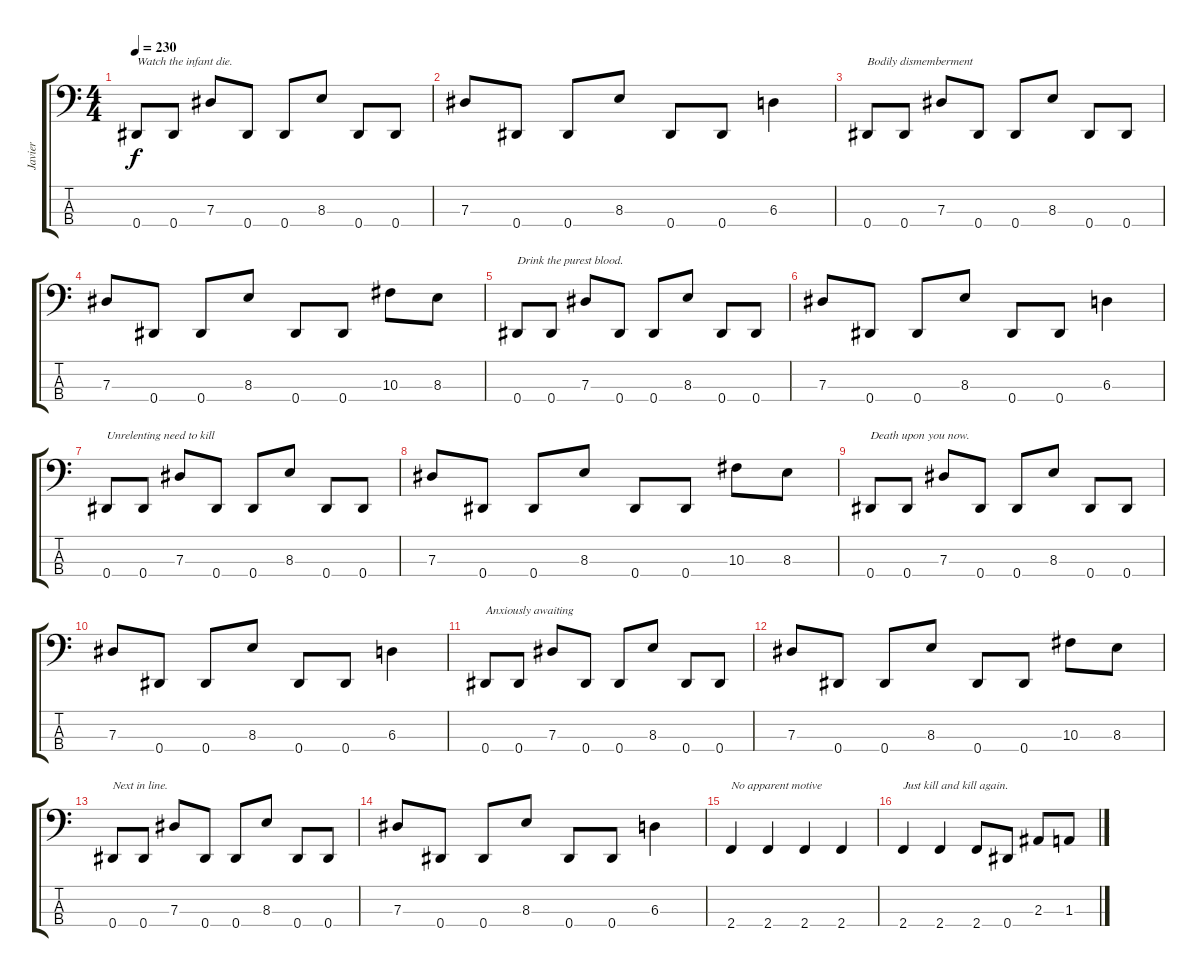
\track ("Javier" "Javier") {instrument electricbasspick}
\staff {score tabs}
\tuning (Gb2 Db2 Ab1 Eb1) {hide}
\ts (4 4)
\tempo 230
\clef f4
\ks c
0.4.8{txt "Watch the infant die." dy f} 0.4.8 7.3.8 0.4.8 0.4.8 8.3.8 0.4.8 0.4.8 |
7.3.8 0.4.8 0.4.8 8.3.8 0.4.8 0.4.8 6.3.4 |
0.4.8{txt "Bodily dismemberment"} 0.4.8 7.3.8 0.4.8 0.4.8 8.3.8 0.4.8 0.4.8 |
7.3.8 0.4.8 0.4.8 8.3.8 0.4.8 0.4.8 10.3.8 8.3.8 |
0.4.8{txt "Drink the purest blood."} 0.4.8 7.3.8 0.4.8 0.4.8 8.3.8 0.4.8 0.4.8 |
7.3.8 0.4.8 0.4.8 8.3.8 0.4.8 0.4.8 6.3.4 |
0.4.8{txt "Unrelenting need to kill"} 0.4.8 7.3.8 0.4.8 0.4.8 8.3.8 0.4.8 0.4.8 |
7.3.8 0.4.8 0.4.8 8.3.8 0.4.8 0.4.8 10.3.8 8.3.8 |
0.4.8{txt "Death upon you now."} 0.4.8 7.3.8 0.4.8 0.4.8 8.3.8 0.4.8 0.4.8 |
7.3.8 0.4.8 0.4.8 8.3.8 0.4.8 0.4.8 6.3.4 |
0.4.8{txt "Anxiously awaiting"} 0.4.8 7.3.8 0.4.8 0.4.8 8.3.8 0.4.8 0.4.8 |
7.3.8 0.4.8 0.4.8 8.3.8 0.4.8 0.4.8 10.3.8 8.3.8 |
0.4.8{txt "Next in line."} 0.4.8 7.3.8 0.4.8 0.4.8 8.3.8 0.4.8 0.4.8 |
7.3.8 0.4.8 0.4.8 8.3.8 0.4.8 0.4.8 6.3.4 |
2.4.4{txt "No apparent motive"} 2.4.4 2.4.4 2.4.4 |
2.4.4{txt "Just kill and kill again."} 2.4.4 2.4.8 0.4.8 2.3.8 1.3.8
